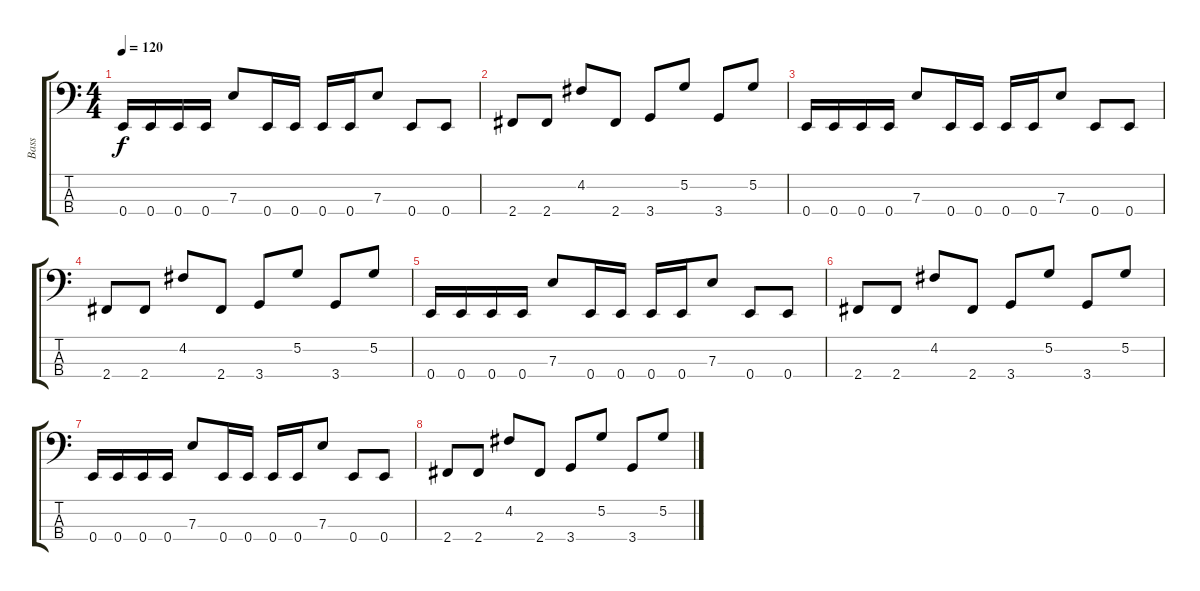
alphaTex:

\track ("Bass" "Bass") {instrument electricbassfinger}
\staff {score tabs}
\tuning (G2 D2 A1 E1) {hide}
\ts (4 4)
\tempo 120
\clef f4
\ks c
0.4.16{dy f volume 13} 0.4.16 0.4.16 0.4.16 7.3.8 0.4.16 0.4.16 0.4.16 0.4.16 7.3.8 0.4.8 0.4.8 |
2.4.8 2.4.8 4.2.8 2.4.8 3.4.8 5.2.8 3.4.8 5.2.8 |
0.4.16{volume 11} 0.4.16 0.4.16 0.4.16 7.3.8 0.4.16 0.4.16 0.4.16 0.4.16 7.3.8 0.4.8 0.4.8 |
2.4.8 2.4.8 4.2.8 2.4.8 3.4.8 5.2.8 3.4.8 5.2.8 |
0.4.16{volume 8} 0.4.16 0.4.16 0.4.16 7.3.8 0.4.16 0.4.16 0.4.16 0.4.16 7.3.8 0.4.8 0.4.8 |
2.4.8 2.4.8 4.2.8 2.4.8 3.4.8 5.2.8 3.4.8 5.2.8 |
0.4.16{volume 0} 0.4.16 0.4.16 0.4.16 7.3.8 0.4.16 0.4.16 0.4.16 0.4.16 7.3.8 0.4.8 0.4.8 |
2.4.8 2.4.8 4.2.8 2.4.8 3.4.8 5.2.8 3.4.8 5.2.8
